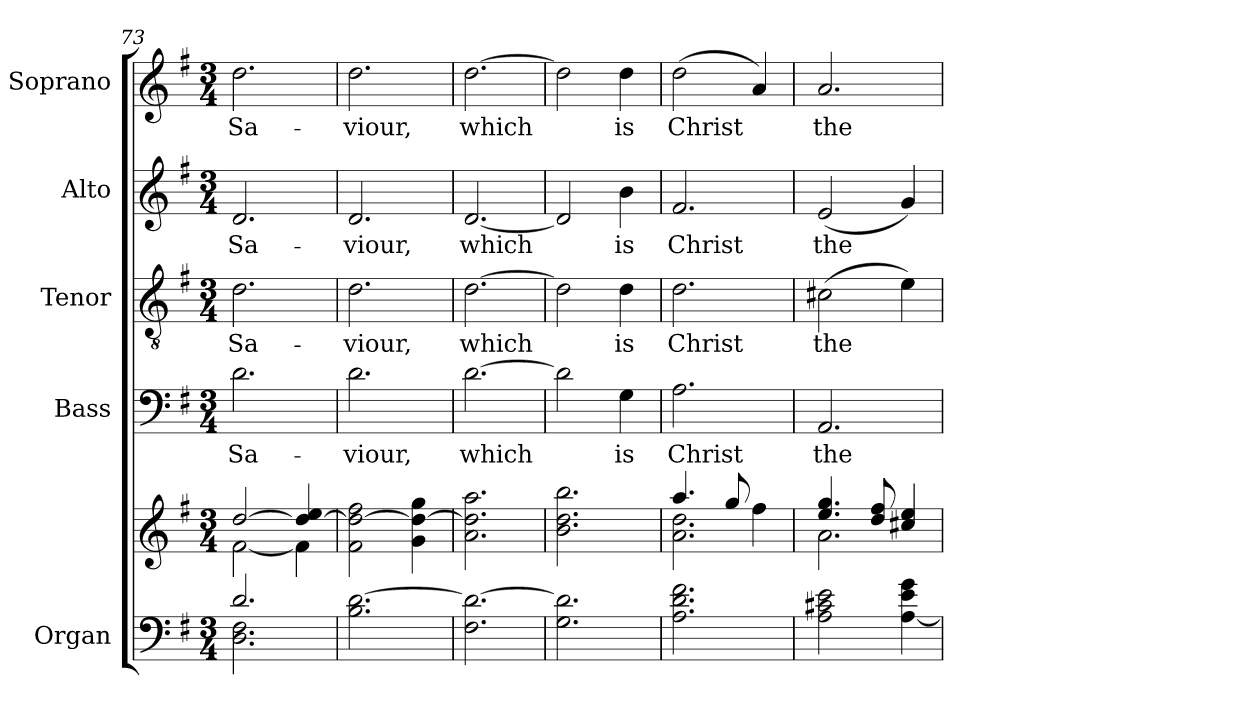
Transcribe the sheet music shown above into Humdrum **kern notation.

**kern	**kern	**kern	**text	**kern	**text	**kern	**text	**kern	**text
*part5	*part5	*part4	*part4	*part3	*part3	*part2	*part2	*part1	*part1
*staff6	*staff5	*staff4	*staff4	*staff3	*staff3	*staff2	*staff2	*staff1	*staff1
*I"Organ	*	*I"Bass	*	*I"Tenor	*	*I"Alto	*	*I"Soprano	*
*I'Org.	*	*I'B.	*	*I'T.	*	*I'A.	*	*I'S.	*
*clefF4	*clefG2	*clefF4	*	*clefGv2	*	*clefG2	*	*clefG2	*
*	*	*	*	*ITrd7c12	*	*	*	*	*
*k[f#]	*k[f#]	*k[f#]	*	*k[f#]	*	*k[f#]	*	*k[f#]	*
*G:	*G:	*G:	*	*G:	*	*G:	*	*G:	*
*M3/4	*M3/4	*M3/4	*	*M3/4	*	*M3/4	*	*M3/4	*
=73	=73	=73	=73	=73	=73	=73	=73	=73	=73
*^	*^	*	*	*	*	*	*	*	*
!	!	!	!	!	!LO:LY:b:color=#000000	!	!	!	!	!	!
!	!	!	!	!	!	!	!LO:LY:b:color=#000000	!	!	!	!
!	!	!	!	!	!	!	!	!	!LO:LY:b:color=#000000	!	!
!	!	!	!	!	!	!	!	!	!	!	!LO:LY:b:color=#000000
2.di/	2.Di\ 2.F#i	[>2ddi/	[<2f#i\	2.di\	Sa-	2.Di\	Sa-	2.di/	Sa-	2.ddi\	Sa-
.	.	4ddi/_> 4eei	4f#i\]	.	.	.	.	.	.	.	.
*v	*v	*	*	*	*	*	*	*	*	*	*
*	*v	*v	*	*	*	*	*	*	*	*
=74	=74	=74	=74	=74	=74	=74	=74	=74	=74
*	*^	*	*	*	*	*	*	*	*
!	!	!	!	!LO:LY:b:color=#000000	!	!	!	!	!	!
*	*v	*v	*	*	*	*	*	*	*	*
*	*^	*	*	*	*	*	*	*	*
!	!	!	!	!	!	!LO:LY:b:color=#000000	!	!	!	!
*	*v	*v	*	*	*	*	*	*	*	*
*	*^	*	*	*	*	*	*	*	*
!	!	!	!	!	!	!	!	!LO:LY:b:color=#000000	!	!
*	*v	*v	*	*	*	*	*	*	*	*
*	*^	*	*	*	*	*	*	*	*
!	!	!	!	!	!	!	!	!	!	!LO:LY:b:color=#000000
*	*v	*v	*	*	*	*	*	*	*	*
2.Bi\ [>2.di	2f#i\ 2ddi_> 2ff#i	2.di\	-viour,	2.Di\	-viour,	2.di/	-viour,	2.ddi\	-viour,
.	4gi\ 4ddi_> 4ggi	.	.	.	.	.	.	.	.
=75	=75	=75	=75	=75	=75	=75	=75	=75	=75
!	!	!	!LO:LY:b:color=#000000	!	!	!	!	!	!
!	!	!	!	!	!LO:LY:b:color=#000000	!	!	!	!
!	!	!	!	!	!	!	!LO:LY:b:color=#000000	!	!
!	!	!	!	!	!	!	!	!	!LO:LY:b:color=#000000
2.F#i\ 2.di_>	2.ai\ 2.ddi] 2.aai	[>2.di\	which	[>2.Di\	which	[<2.di/	which	[>2.ddi\	which
=76	=76	=76	=76	=76	=76	=76	=76	=76	=76
2.Gi\ 2.di]	2.bi\ 2.ddi 2.bbi	2di\]	.	2Di\]	.	2di/]	.	2ddi\]	.
!	!	!	!LO:LY:b:color=#000000	!	!	!	!	!	!
!	!	!	!	!	!LO:LY:b:color=#000000	!	!	!	!
!	!	!	!	!	!	!	!LO:LY:b:color=#000000	!	!
!	!	!	!	!	!	!	!	!	!LO:LY:b:color=#000000
.	.	4Gi\	is	4Di\	is	4bi\	is	4ddi\	is
=77	=77	=77	=77	=77	=77	=77	=77	=77	=77
*	*^	*	*	*	*	*	*	*	*
!	!	!	!	!LO:LY:b:color=#000000	!	!	!	!	!	!
!	!	!	!	!	!	!LO:LY:b:color=#000000	!	!	!	!
!	!	!	!	!	!	!	!	!LO:LY:b:color=#000000	!	!
!	!	!	!	!	!	!	!	!	!	!LO:LY:b:color=#000000
2.Ai\ 2.di 2.f#i	4.aai/	2.ai\ 2.ddi	2.Ai\	Christ	2.Di\	Christ	2.f#i/	Christ	(2ddi\	Christ
.	8ggi/	.	.	.	.	.	.	.	.	.
.	4ff#i\	.	.	.	.	.	.	.	4ai/)	.
=78	=78	=78	=78	=78	=78	=78	=78	=78	=78	=78
!	!	!	!	!LO:LY:b:color=#000000	!	!	!	!	!	!
!	!	!	!	!	!	!LO:LY:b:color=#000000	!	!	!	!
!	!	!	!	!	!	!	!	!LO:LY:b:color=#000000	!	!
!	!	!	!	!	!	!	!	!	!	!LO:LY:b:color=#000000
2Ai\ 2c#Xi 2ei	4.eei/ 4.ggi	2.ai\	2.AAi/	the	(2C#Xi\	the	(2ei/	the	2.ai/	the
.	8ddi/ 8ff#i	.	.	.	.	.	.	.	.	.
[<4Ai\ 4ei 4gi	4cc#Xi/ 4eei	.	.	.	4Ei\)	.	4gi/)	.	.	.
*	*v	*v	*	*	*	*	*	*	*	*
=	=	=	=	=	=	=	=	=	=
*-	*-	*-	*-	*-	*-	*-	*-	*-	*-
